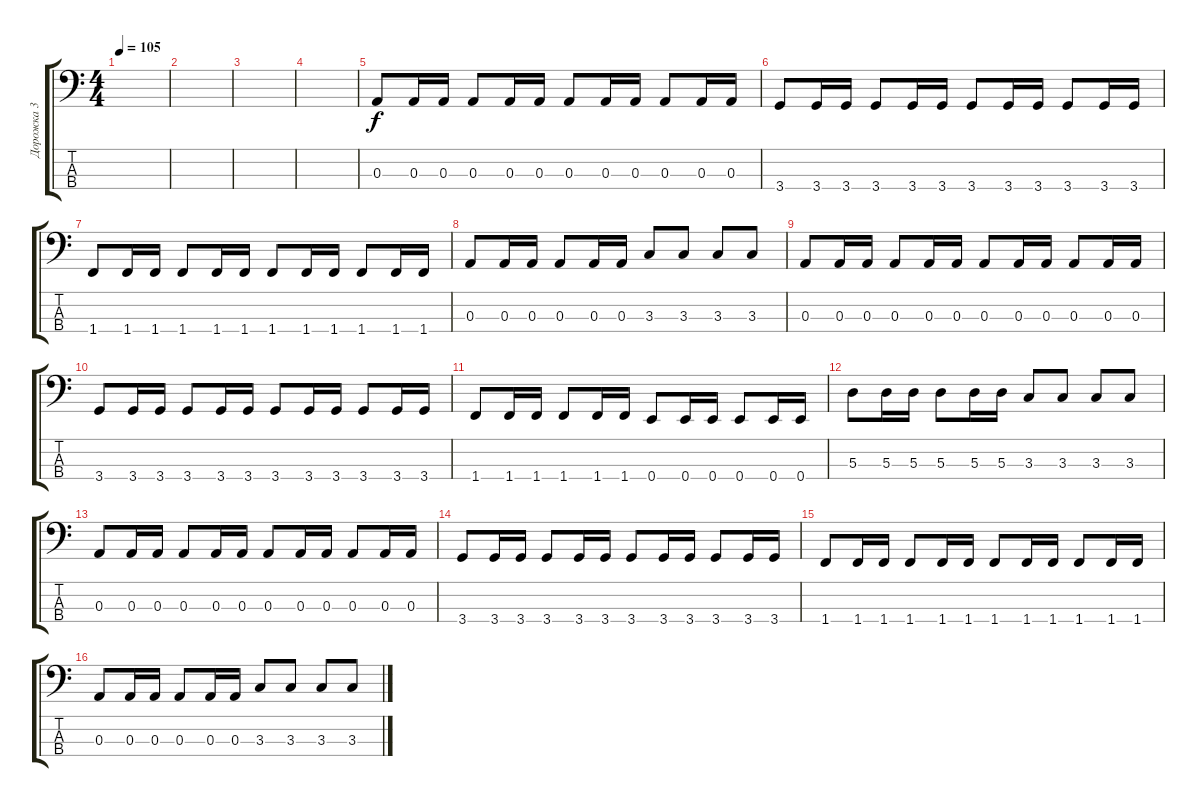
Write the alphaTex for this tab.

\track ("Дорожка 3" "Дорожка 3") {instrument electricguitarmuted}
\staff {score tabs}
\tuning (G2 D2 A1 E1) {hide}
\ts (4 4)
\tempo 105
\clef f4
\ks c
|
|
|
|
0.3.8 0.3.16 0.3.16 0.3.8 0.3.16 0.3.16 0.3.8 0.3.16 0.3.16 0.3.8 0.3.16 0.3.16 |
3.4.8 3.4.16 3.4.16 3.4.8 3.4.16 3.4.16 3.4.8 3.4.16 3.4.16 3.4.8 3.4.16 3.4.16 |
1.4.8 1.4.16 1.4.16 1.4.8 1.4.16 1.4.16 1.4.8 1.4.16 1.4.16 1.4.8 1.4.16 1.4.16 |
0.3.8 0.3.16 0.3.16 0.3.8 0.3.16 0.3.16 3.3.8 3.3.8 3.3.8 3.3.8 |
0.3.8 0.3.16 0.3.16 0.3.8 0.3.16 0.3.16 0.3.8 0.3.16 0.3.16 0.3.8 0.3.16 0.3.16 |
3.4.8 3.4.16 3.4.16 3.4.8 3.4.16 3.4.16 3.4.8 3.4.16 3.4.16 3.4.8 3.4.16 3.4.16 |
1.4.8 1.4.16 1.4.16 1.4.8 1.4.16 1.4.16 0.4.8 0.4.16 0.4.16 0.4.8 0.4.16 0.4.16 |
5.3.8 5.3.16 5.3.16 5.3.8 5.3.16 5.3.16 3.3.8 3.3.8 3.3.8 3.3.8 |
0.3.8 0.3.16 0.3.16 0.3.8 0.3.16 0.3.16 0.3.8 0.3.16 0.3.16 0.3.8 0.3.16 0.3.16 |
3.4.8 3.4.16 3.4.16 3.4.8 3.4.16 3.4.16 3.4.8 3.4.16 3.4.16 3.4.8 3.4.16 3.4.16 |
1.4.8 1.4.16 1.4.16 1.4.8 1.4.16 1.4.16 1.4.8 1.4.16 1.4.16 1.4.8 1.4.16 1.4.16 |
0.3.8 0.3.16 0.3.16 0.3.8 0.3.16 0.3.16 3.3.8 3.3.8 3.3.8 3.3.8
